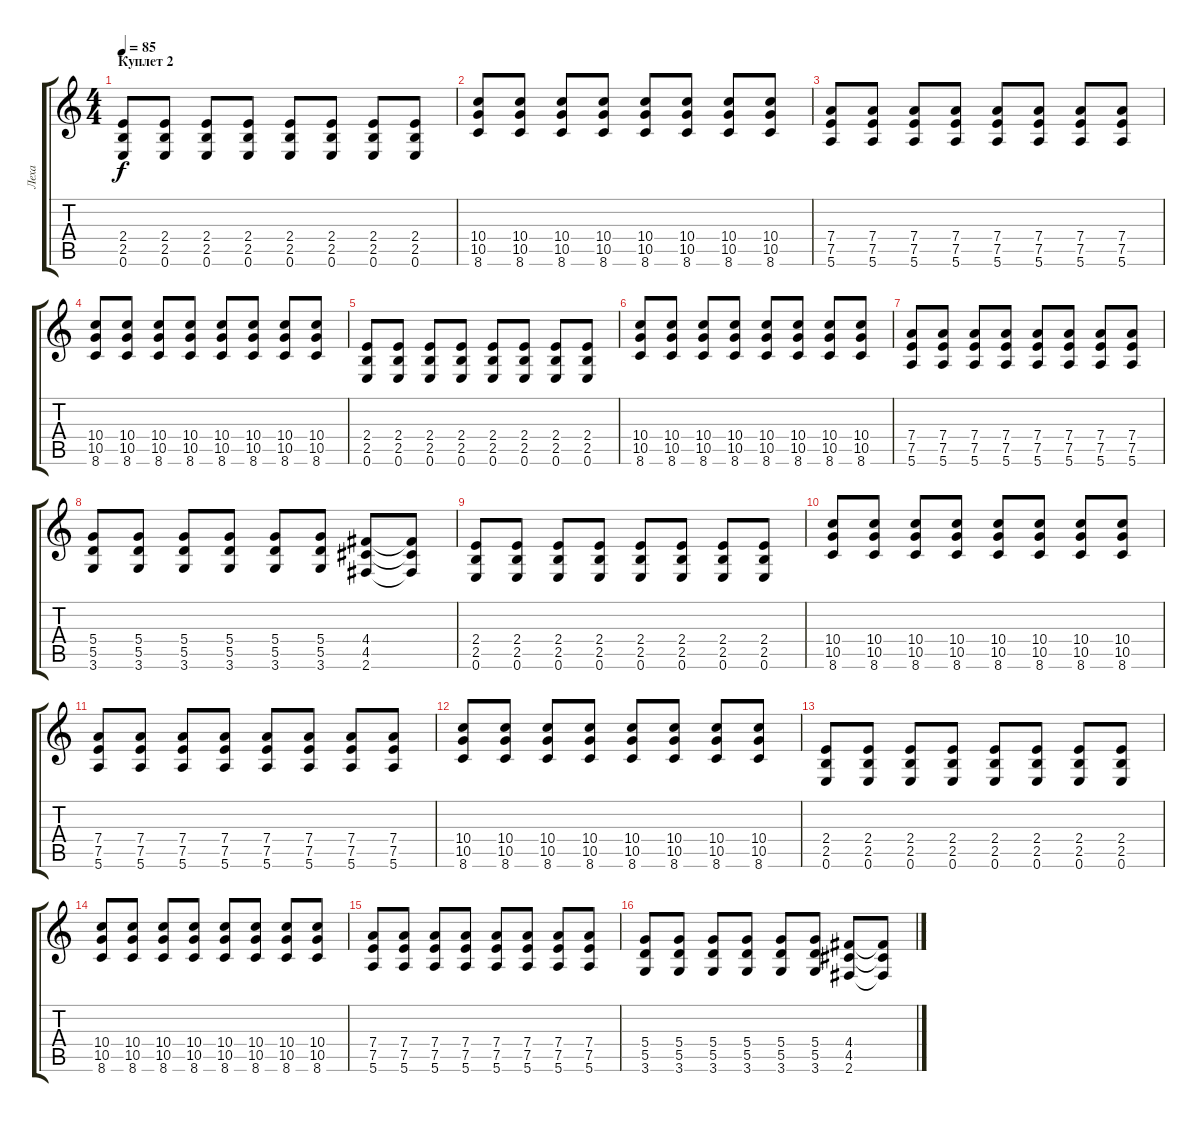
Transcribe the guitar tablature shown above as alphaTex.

\track ("Леха" "Леха") {instrument distortionguitar}
\staff {score tabs}
\tuning (E4 B3 G3 D3 A2 E2) {hide}
\ts (4 4)
\section ("" "Куплет 2")
\tempo 85
\clef g2
\ks c
(2.4 2.5 0.6).8{dy f instrument distortionguitar} (2.4 2.5 0.6).8 (2.4 2.5 0.6).8 (2.4 2.5 0.6).8 (2.4 2.5 0.6).8 (2.4 2.5 0.6).8 (2.4 2.5 0.6).8 (2.4 2.5 0.6).8 |
(10.4 10.5 8.6).8 (10.4 10.5 8.6).8 (10.4 10.5 8.6).8 (10.4 10.5 8.6).8 (10.4 10.5 8.6).8 (10.4 10.5 8.6).8 (10.4 10.5 8.6).8 (10.4 10.5 8.6).8 |
(7.4 7.5 5.6).8 (7.4 7.5 5.6).8 (7.4 7.5 5.6).8 (7.4 7.5 5.6).8 (7.4 7.5 5.6).8 (7.4 7.5 5.6).8 (7.4 7.5 5.6).8 (7.4 7.5 5.6).8 |
(10.4 10.5 8.6).8 (10.4 10.5 8.6).8 (10.4 10.5 8.6).8 (10.4 10.5 8.6).8 (10.4 10.5 8.6).8 (10.4 10.5 8.6).8 (10.4 10.5 8.6).8 (10.4 10.5 8.6).8 |
(2.4 2.5 0.6).8{instrument distortionguitar} (2.4 2.5 0.6).8 (2.4 2.5 0.6).8 (2.4 2.5 0.6).8 (2.4 2.5 0.6).8 (2.4 2.5 0.6).8 (2.4 2.5 0.6).8 (2.4 2.5 0.6).8 |
(10.4 10.5 8.6).8 (10.4 10.5 8.6).8 (10.4 10.5 8.6).8 (10.4 10.5 8.6).8 (10.4 10.5 8.6).8 (10.4 10.5 8.6).8 (10.4 10.5 8.6).8 (10.4 10.5 8.6).8 |
(7.4 7.5 5.6).8 (7.4 7.5 5.6).8 (7.4 7.5 5.6).8 (7.4 7.5 5.6).8 (7.4 7.5 5.6).8 (7.4 7.5 5.6).8 (7.4 7.5 5.6).8 (7.4 7.5 5.6).8 |
(5.4 5.5 3.6).8 (5.4 5.5 3.6).8 (5.4 5.5 3.6).8 (5.4 5.5 3.6).8 (5.4 5.5 3.6).8 (5.4 5.5 3.6).8 (4.4 4.5 2.6).8 (4.4{t} 4.5{t} 2.6{t}).8 |
(2.4 2.5 0.6).8{instrument distortionguitar} (2.4 2.5 0.6).8 (2.4 2.5 0.6).8 (2.4 2.5 0.6).8 (2.4 2.5 0.6).8 (2.4 2.5 0.6).8 (2.4 2.5 0.6).8 (2.4 2.5 0.6).8 |
(10.4 10.5 8.6).8 (10.4 10.5 8.6).8 (10.4 10.5 8.6).8 (10.4 10.5 8.6).8 (10.4 10.5 8.6).8 (10.4 10.5 8.6).8 (10.4 10.5 8.6).8 (10.4 10.5 8.6).8 |
(7.4 7.5 5.6).8 (7.4 7.5 5.6).8 (7.4 7.5 5.6).8 (7.4 7.5 5.6).8 (7.4 7.5 5.6).8 (7.4 7.5 5.6).8 (7.4 7.5 5.6).8 (7.4 7.5 5.6).8 |
(10.4 10.5 8.6).8 (10.4 10.5 8.6).8 (10.4 10.5 8.6).8 (10.4 10.5 8.6).8 (10.4 10.5 8.6).8 (10.4 10.5 8.6).8 (10.4 10.5 8.6).8 (10.4 10.5 8.6).8 |
(2.4 2.5 0.6).8{instrument distortionguitar} (2.4 2.5 0.6).8 (2.4 2.5 0.6).8 (2.4 2.5 0.6).8 (2.4 2.5 0.6).8 (2.4 2.5 0.6).8 (2.4 2.5 0.6).8 (2.4 2.5 0.6).8 |
(10.4 10.5 8.6).8 (10.4 10.5 8.6).8 (10.4 10.5 8.6).8 (10.4 10.5 8.6).8 (10.4 10.5 8.6).8 (10.4 10.5 8.6).8 (10.4 10.5 8.6).8 (10.4 10.5 8.6).8 |
(7.4 7.5 5.6).8 (7.4 7.5 5.6).8 (7.4 7.5 5.6).8 (7.4 7.5 5.6).8 (7.4 7.5 5.6).8 (7.4 7.5 5.6).8 (7.4 7.5 5.6).8 (7.4 7.5 5.6).8 |
(5.4 5.5 3.6).8 (5.4 5.5 3.6).8 (5.4 5.5 3.6).8 (5.4 5.5 3.6).8 (5.4 5.5 3.6).8 (5.4 5.5 3.6).8 (4.4 4.5 2.6).8 (4.4{t} 4.5{t} 2.6{t}).8
